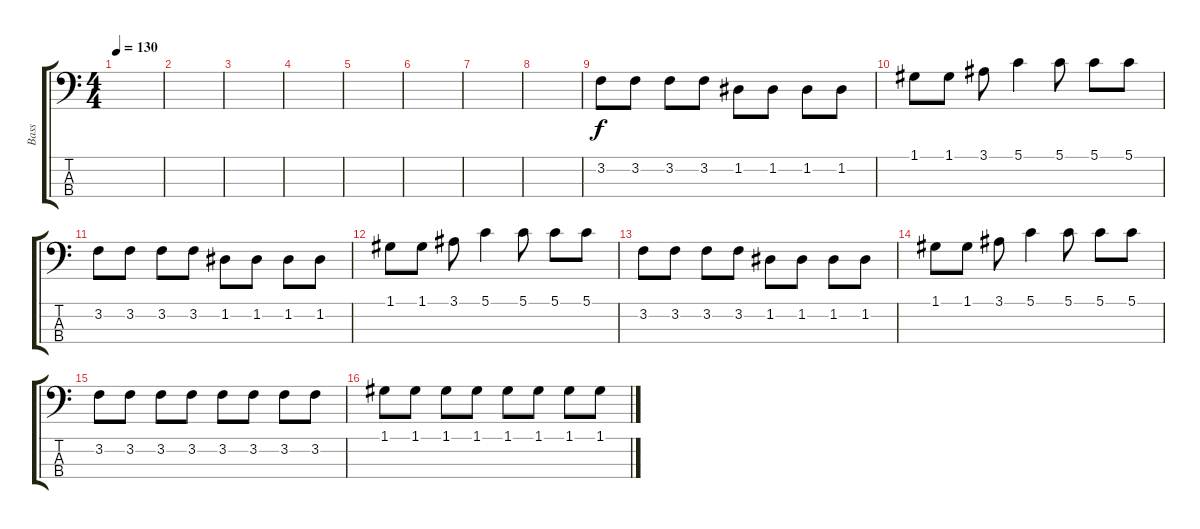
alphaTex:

\track ("Bass" "Bass") {instrument electricbassfinger}
\staff {score tabs}
\tuning (G2 D2 A1 E1) {hide}
\ts (4 4)
\tempo 130
\clef f4
\ks c
|
|
|
|
|
|
|
|
3.2.8 3.2.8 3.2.8 3.2.8 1.2.8 1.2.8 1.2.8 1.2.8 |
1.1.8 1.1.8 3.1.8 5.1.4 5.1.8 5.1.8 5.1.8 |
3.2.8 3.2.8 3.2.8 3.2.8 1.2.8 1.2.8 1.2.8 1.2.8 |
1.1.8 1.1.8 3.1.8 5.1.4 5.1.8 5.1.8 5.1.8 |
3.2.8 3.2.8 3.2.8 3.2.8 1.2.8 1.2.8 1.2.8 1.2.8 |
1.1.8 1.1.8 3.1.8 5.1.4 5.1.8 5.1.8 5.1.8 |
3.2.8 3.2.8 3.2.8 3.2.8 3.2.8 3.2.8 3.2.8 3.2.8 |
1.1.8 1.1.8 1.1.8 1.1.8 1.1.8 1.1.8 1.1.8 1.1.8
